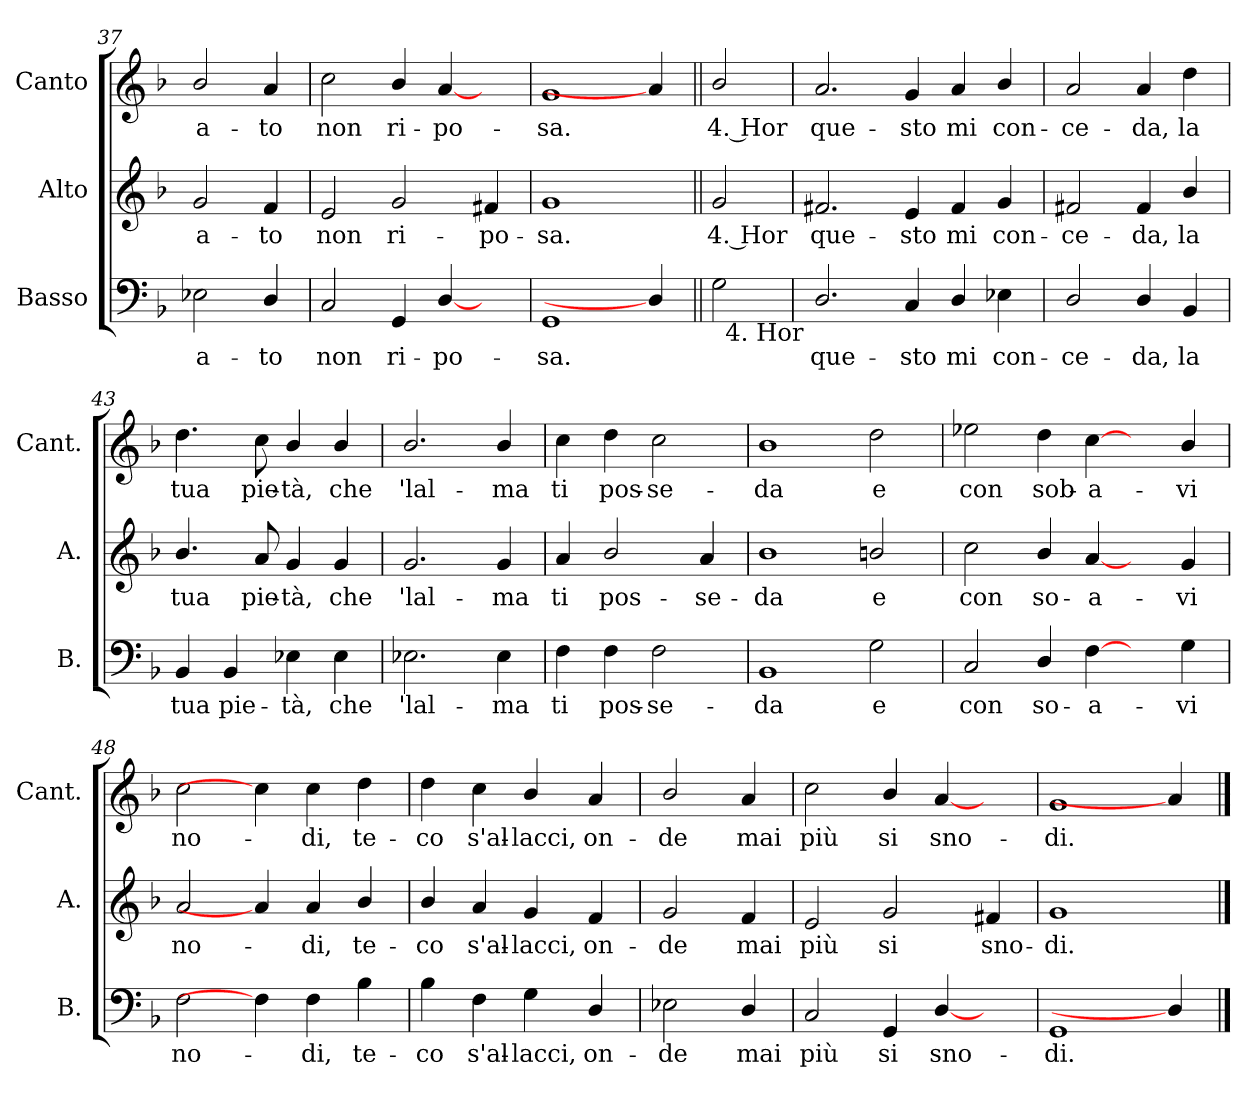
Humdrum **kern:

**kern	**text	**kern	**text	**kern	**text
*part3	*part3	*part2	*part2	*part1	*part1
*staff3	*staff3	*staff2	*staff2	*staff1	*staff1
*I"Basso	*	*I"Alto	*	*I"Canto	*
*I'B.	*	*I'A.	*	*I'Cant.	*
*clefF4	*	*clefG2	*	*clefG2	*
*k[b-]	*	*k[b-]	*	*k[b-]	*
*F:	*	*F:	*	*F:	*
=37	=37	=37	=37	=37	=37
!	!LO:LY:b	!	!LO:LY:b	!	!LO:LY:b
2E-X\	-a-	2g/	-a-	2b-/	-a-
!	!LO:LY:b	!	!LO:LY:b	!	!LO:LY:b
4D/	-to	4f/	-to	4a/	-to
=38	=38	=38	=38	=38	=38
!	!LO:LY:b	!	!LO:LY:b	!	!LO:LY:b
2C/	non	2e/	non	2cc\	non
!	!LO:LY:b	!	!LO:LY:b	!	!LO:LY:b
4GG/	ri-	2g/	ri-	4b-/	ri-
!	!LO:LY:b	!	!	!	!LO:LY:b
[4D/	-po-	.	.	[4a/	-po-
!	!	!	!LO:LY:b	!	!
4ryy	.	4f#X/	-po-	4ryy	.
=39	=39	=39	=39	=39	=39
!	!LO:LY:b	!	!LO:LY:b	!	!LO:LY:b
1GG	-sa.	1g	-sa.	1g	-sa.
4D/]	.	4ryy	.	4a/]	.
=40||	=40||	=40||	=40||	=40||	=40||
!	!	!	!LO:LY:b:rj	!	!LO:LY:b:rj
*^	*	*	*	*	*
2G\	32ryy	.	2g/	4. Hor	2b-/	4. Hor
!	!LO:TX:b:t=4. Hor	!	!	!	!	!
.	4...ryy	.	.	.	.	.
!!LO:LB:g=z
=41	=41	=41	=41	=41	=41	=41
!	!	!LO:LY:b	!	!LO:LY:b	!	!LO:LY:b
*v	*v	*	*	*	*	*
2.D/	que-	2.f#X/	que-	2.a/	que-
!	!LO:LY:b	!	!LO:LY:b	!	!LO:LY:b
4C/	-sto	4e/	-sto	4g/	-sto
!	!LO:LY:b	!	!LO:LY:b	!	!LO:LY:b
4D/	mi	4f#/	mi	4a/	mi
!	!LO:LY:b	!	!LO:LY:b	!	!LO:LY:b
4E-X\	con-	4g/	con-	4b-/	con-
=42	=42	=42	=42	=42	=42
!	!LO:LY:b	!	!LO:LY:b	!	!LO:LY:b
2D/	-ce-	2f#X/	-ce-	2a/	-ce-
!	!LO:LY:b	!	!LO:LY:b	!	!LO:LY:b
4D/	-da,	4f#/	-da,	4a/	-da,
!	!LO:LY:b	!	!LO:LY:b	!	!LO:LY:b
4BB-/	la	4b-/	la	4dd\	la
=43	=43	=43	=43	=43	=43
!	!LO:LY:b	!	!LO:LY:b	!	!LO:LY:b
4BB-/	tua	4.b-/	tua	4.dd\	tua
!	!LO:LY:b	!	!	!	!
4BB-/	pie-	.	.	.	.
!	!	!	!LO:LY:b	!	!LO:LY:b
.	.	8a/	pie-	8cc\	pie-
!	!LO:LY:b	!	!LO:LY:b	!	!LO:LY:b
4E-X\	-tà,	4g/	-tà,	4b-/	-tà,
!	!LO:LY:b	!	!LO:LY:b	!	!LO:LY:b
4E-\	che	4g/	che	4b-/	che
=44	=44	=44	=44	=44	=44
!	!LO:LY:b	!	!LO:LY:b	!	!LO:LY:b
2.E-X\	'lal-	2.g/	'lal-	2.b-/	'lal-
!	!LO:LY:b	!	!LO:LY:b	!	!LO:LY:b
4E-\	-ma	4g/	-ma	4b-/	-ma
=45	=45	=45	=45	=45	=45
!	!LO:LY:b	!	!LO:LY:b	!	!LO:LY:b
4F\	ti	4a/	ti	4cc\	ti
!	!LO:LY:b	!	!LO:LY:b	!	!LO:LY:b
4F\	pos-	2b-/	pos-	4dd\	pos-
!	!LO:LY:b	!	!	!	!LO:LY:b
2F\	-se-	.	.	2cc\	-se-
!	!	!	!LO:LY:b	!	!
.	.	4a/	-se-	.	.
=46	=46	=46	=46	=46	=46
!	!LO:LY:b	!	!LO:LY:b	!	!LO:LY:b
1BB-	-da	1b-	-da	1b-	-da
!	!LO:LY:b	!	!LO:LY:b	!	!LO:LY:b
2G\	e	2bn/	e	2dd\	e
!!LO:LB:g=z
=47	=47	=47	=47	=47	=47
!	!LO:LY:b	!	!LO:LY:b	!	!LO:LY:b
2C/	con	2cc\	con	2ee-X\	con
!	!LO:LY:b	!	!LO:LY:b	!	!LO:LY:b
4D/	so-	4b-/	so-	4dd\	sob-
!	!LO:LY:b	!	!LO:LY:b	!	!LO:LY:b
[4F\	-a-	[4a/	-a-	[4cc\	-a-
4ryy	.	4ryy	.	4ryy	.
!	!LO:LY:b	!	!LO:LY:b	!	!LO:LY:b
4G\	-vi	4g/	-vi	4b-/	-vi
=48	=48	=48	=48	=48	=48
!	!LO:LY:b	!	!LO:LY:b	!	!LO:LY:b
2F\	no-	2a/	no-	2cc\	no-
4F\]	.	4a/]	.	4cc\]	.
!	!LO:LY:b	!	!LO:LY:b	!	!LO:LY:b
4F\	-di,	4a/	-di,	4cc\	-di,
!	!LO:LY:b	!	!LO:LY:b	!	!LO:LY:b
4B-\	te-	4b-/	te-	4dd\	te-
=49	=49	=49	=49	=49	=49
!	!LO:LY:b	!	!LO:LY:b	!	!LO:LY:b
4B-\	-co	4b-/	-co	4dd\	-co
!	!LO:LY:b	!	!LO:LY:b	!	!LO:LY:b
4F\	s'al-	4a/	s'al-	4cc\	s'al-
!	!LO:LY:b	!	!LO:LY:b	!	!LO:LY:b
4G\	-lac­ci,	4g/	-lac­ci,	4b-/	-lac­ci,
!	!LO:LY:b	!	!LO:LY:b	!	!LO:LY:b
4D/	on-	4f/	on-	4a/	on-
=50	=50	=50	=50	=50	=50
!	!LO:LY:b	!	!LO:LY:b	!	!LO:LY:b
2E-X\	-de	2g/	-de	2b-/	-de
!	!LO:LY:b	!	!LO:LY:b	!	!LO:LY:b
4D/	mai	4f/	mai	4a/	mai
=51	=51	=51	=51	=51	=51
!	!LO:LY:b	!	!LO:LY:b	!	!LO:LY:b
2C/	più	2e/	più	2cc\	più
!	!LO:LY:b	!	!LO:LY:b	!	!LO:LY:b
4GG/	si	2g/	si	4b-/	si
!	!LO:LY:b	!	!	!	!LO:LY:b
[4D/	sno-	.	.	[4a/	sno-
!	!	!	!LO:LY:b	!	!
4ryy	.	4f#X/	sno-	4ryy	.
=52	=52	=52	=52	=52	=52
!	!LO:LY:b	!	!LO:LY:b	!	!LO:LY:b
1GG	-di.	1g	-di.	1g	-di.
4D/]	.	4ryy	.	4a/]	.
==	==	==	==	==	==
*-	*-	*-	*-	*-	*-
